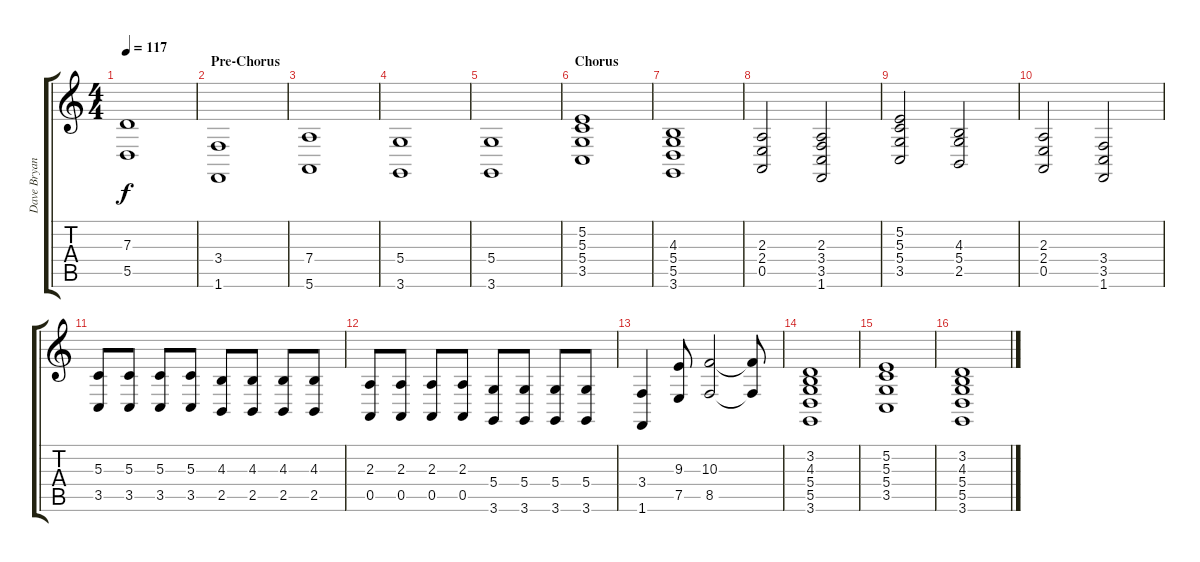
\track ("Dave Bryan" "Dave Bryan") {instrument stringensemble1}
\staff {score tabs}
\tuning (E4 B3 G3 D3 A2 E2) {hide}
\ts (4 4)
\tempo 117
\clef g2
\ks c
(7.3 5.5).1{dy f} |
\section ("" "Pre-Chorus")
(3.4 1.6).1 |
(7.4 5.6).1 |
(5.4 3.6).1 |
(5.4 3.6).1 |
\section ("" "Chorus")
(5.2 5.3 5.4 3.5).1 |
(4.3 5.4 5.5 3.6).1 |
(2.3 2.4 0.5).2 (2.3 3.4 3.5 1.6).2 |
(5.2 5.3 5.4 3.5).2 (4.3 5.4 2.5).2 |
(2.3 2.4 0.5).2 (3.4 3.5 1.6).2 |
(5.3 3.5).8 (5.3 3.5).8 (5.3 3.5).8 (5.3 3.5).8 (4.3 2.5).8 (4.3 2.5).8 (4.3 2.5).8 (4.3 2.5).8 |
(2.3 0.5).8 (2.3 0.5).8 (2.3 0.5).8 (2.3 0.5).8 (5.4 3.6).8 (5.4 3.6).8 (5.4 3.6).8 (5.4 3.6).8 |
(3.4 1.6).4 (9.3 7.5).8{instrument sitar} (10.3 8.5).2 (10.3{t} 8.5{t}).8 |
(3.2 4.3 5.4 5.5 3.6).1{instrument stringensemble1} |
(5.2 5.3 5.4 3.5).1 |
(3.2 4.3 5.4 5.5 3.6).1
